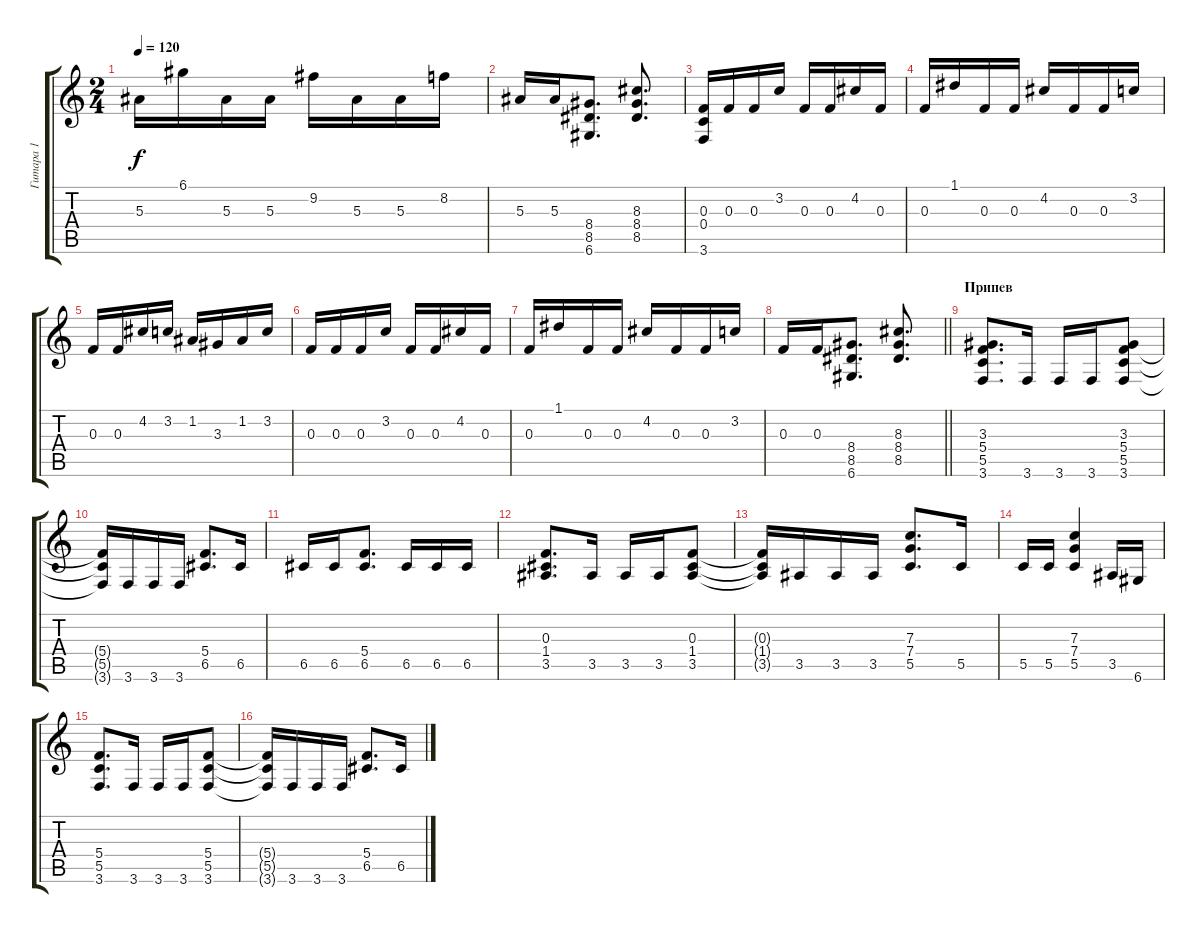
\track ("Гитара 1" "Гитара 1") {instrument distortionguitar}
\staff {score tabs}
\tuning (D4 A3 F3 C3 G2 D2) {hide}
\ts (2 4)
\tempo 120
\clef g2
\ks c
5.3.16{dy f} 6.1.16 5.3.16 5.3.16 9.2.16 5.3.16 5.3.16 8.2.16 |
5.3.16 5.3.16 (8.4 8.5 6.6).8{d} (8.3 8.4 8.5).8{d} |
(0.3 0.4 3.6).16 0.3.16 0.3.16 3.2.16 0.3.16 0.3.16 4.2.16 0.3.16 |
0.3.16 1.1.16 0.3.16 0.3.16 4.2.16 0.3.16 0.3.16 3.2.16 |
0.3.16 0.3.16 4.2.16 3.2.16 1.2.16 3.3.16 1.2.16 3.2.16 |
0.3.16 0.3.16 0.3.16 3.2.16 0.3.16 0.3.16 4.2.16 0.3.16 |
0.3.16 1.1.16 0.3.16 0.3.16 4.2.16 0.3.16 0.3.16 3.2.16 |
\barLineRight lightlight
0.3.16 0.3.16 (8.4 8.5 6.6).8{d} (8.3 8.4 8.5).8{d} |
\section ("" "Припев")
(3.3 5.4 5.5 3.6).8{d} 3.6.16 3.6.16 3.6.16 (3.3 5.4 5.5 3.6).8 |
(5.4{t} 5.5{t} 3.6{t}).16 3.6.16 3.6.16 3.6.16 (5.4 6.5).8{d} 6.5.16 |
6.5.16 6.5.16 (5.4 6.5).8{d} 6.5.16 6.5.16 6.5.16 |
(0.3 1.4 3.5).8{d} 3.5.16 3.5.16 3.5.16 (0.3 1.4 3.5).8 |
(0.3{t} 1.4{t} 3.5{t}).16 3.5.16 3.5.16 3.5.16 (7.3 7.4 5.5).8{d} 5.5.16 |
5.5.16 5.5.16 (7.3 7.4 5.5).4 3.5.16 6.6.16 |
(5.4 5.5 3.6).8{d} 3.6.16 3.6.16 3.6.16 (5.4 5.5 3.6).8 |
(5.4{t} 5.5{t} 3.6{t}).16 3.6.16 3.6.16 3.6.16 (5.4 6.5).8{d} 6.5.16
